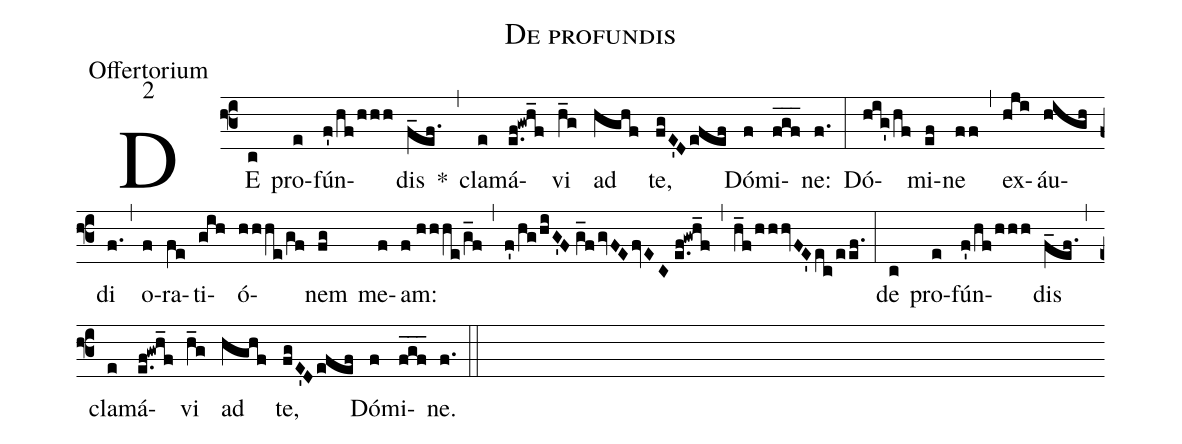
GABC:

name:De profundis;
office-part:Offertorium;
mode:2;
%%
(f3) DE(c) pro(e)fún(f'/hf/hhh)dis(f_ef.) *(,) cla(e)má(e.f!gwh_f)vi(h_g) ad(hghf) te,(fgE'D/efef) Dó(f)mi(fgf___)ne:(f.) (:)
Dó(hig'/hf)mi(ef)ne(ff) (,) ex(hji)áu(high)di(f.) (,) o(f)ra(fe)ti(gih)ó(hhhe/gf)nem(fg) me(f)am:(f//hhhe/g_f) (,) (f'/hg/hiG'F//g_f/gvFE/fvEC//e.f!gwh_f) (,) (h_f/hhhvFE'/ec/eef.) (:)
de(c) pro(e)fún(f'/hf/hhh)dis(f_ef.) (,) cla(e)má(e.f!gwh_f)vi(h_g) ad(hghf) te,(fgE'D/efef) Dó(f)mi(fgf___)ne.(f.) (::)
